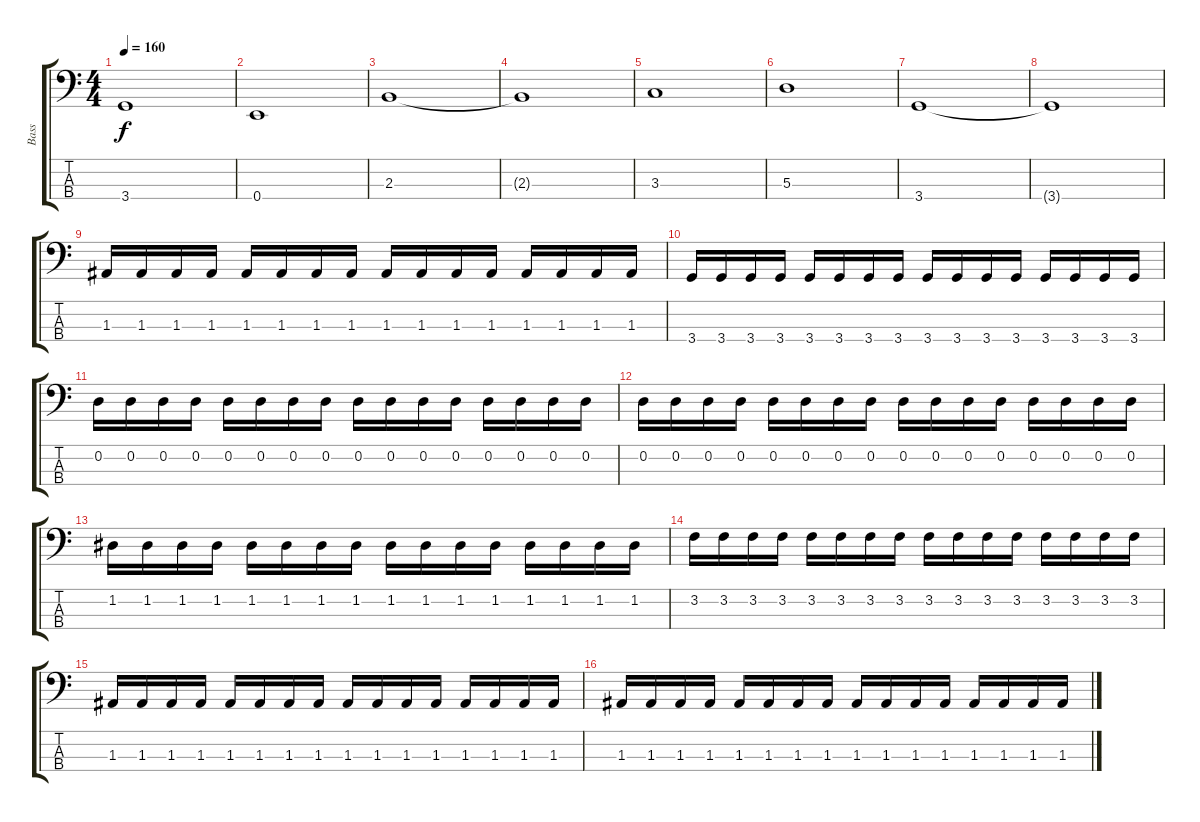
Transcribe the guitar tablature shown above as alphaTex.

\track ("Bass" "Bass") {instrument electricbassfinger}
\staff {score tabs}
\tuning (G2 D2 A1 E1) {hide}
\ts (4 4)
\tempo 160
\clef f4
\ks c
3.4.1{dy f} |
0.4.1 |
2.3.1 |
2.3{t}.1 |
3.3.1 |
5.3.1 |
3.4.1 |
3.4{t}.1 |
1.3.16 1.3.16 1.3.16 1.3.16 1.3.16 1.3.16 1.3.16 1.3.16 1.3.16 1.3.16 1.3.16 1.3.16 1.3.16 1.3.16 1.3.16 1.3.16 |
3.4.16 3.4.16 3.4.16 3.4.16 3.4.16 3.4.16 3.4.16 3.4.16 3.4.16 3.4.16 3.4.16 3.4.16 3.4.16 3.4.16 3.4.16 3.4.16 |
0.2.16 0.2.16 0.2.16 0.2.16 0.2.16 0.2.16 0.2.16 0.2.16 0.2.16 0.2.16 0.2.16 0.2.16 0.2.16 0.2.16 0.2.16 0.2.16 |
0.2.16 0.2.16 0.2.16 0.2.16 0.2.16 0.2.16 0.2.16 0.2.16 0.2.16 0.2.16 0.2.16 0.2.16 0.2.16 0.2.16 0.2.16 0.2.16 |
1.2.16 1.2.16 1.2.16 1.2.16 1.2.16 1.2.16 1.2.16 1.2.16 1.2.16 1.2.16 1.2.16 1.2.16 1.2.16 1.2.16 1.2.16 1.2.16 |
3.2.16 3.2.16 3.2.16 3.2.16 3.2.16 3.2.16 3.2.16 3.2.16 3.2.16 3.2.16 3.2.16 3.2.16 3.2.16 3.2.16 3.2.16 3.2.16 |
1.3.16 1.3.16 1.3.16 1.3.16 1.3.16 1.3.16 1.3.16 1.3.16 1.3.16 1.3.16 1.3.16 1.3.16 1.3.16 1.3.16 1.3.16 1.3.16 |
1.3.16 1.3.16 1.3.16 1.3.16 1.3.16 1.3.16 1.3.16 1.3.16 1.3.16 1.3.16 1.3.16 1.3.16 1.3.16 1.3.16 1.3.16 1.3.16
